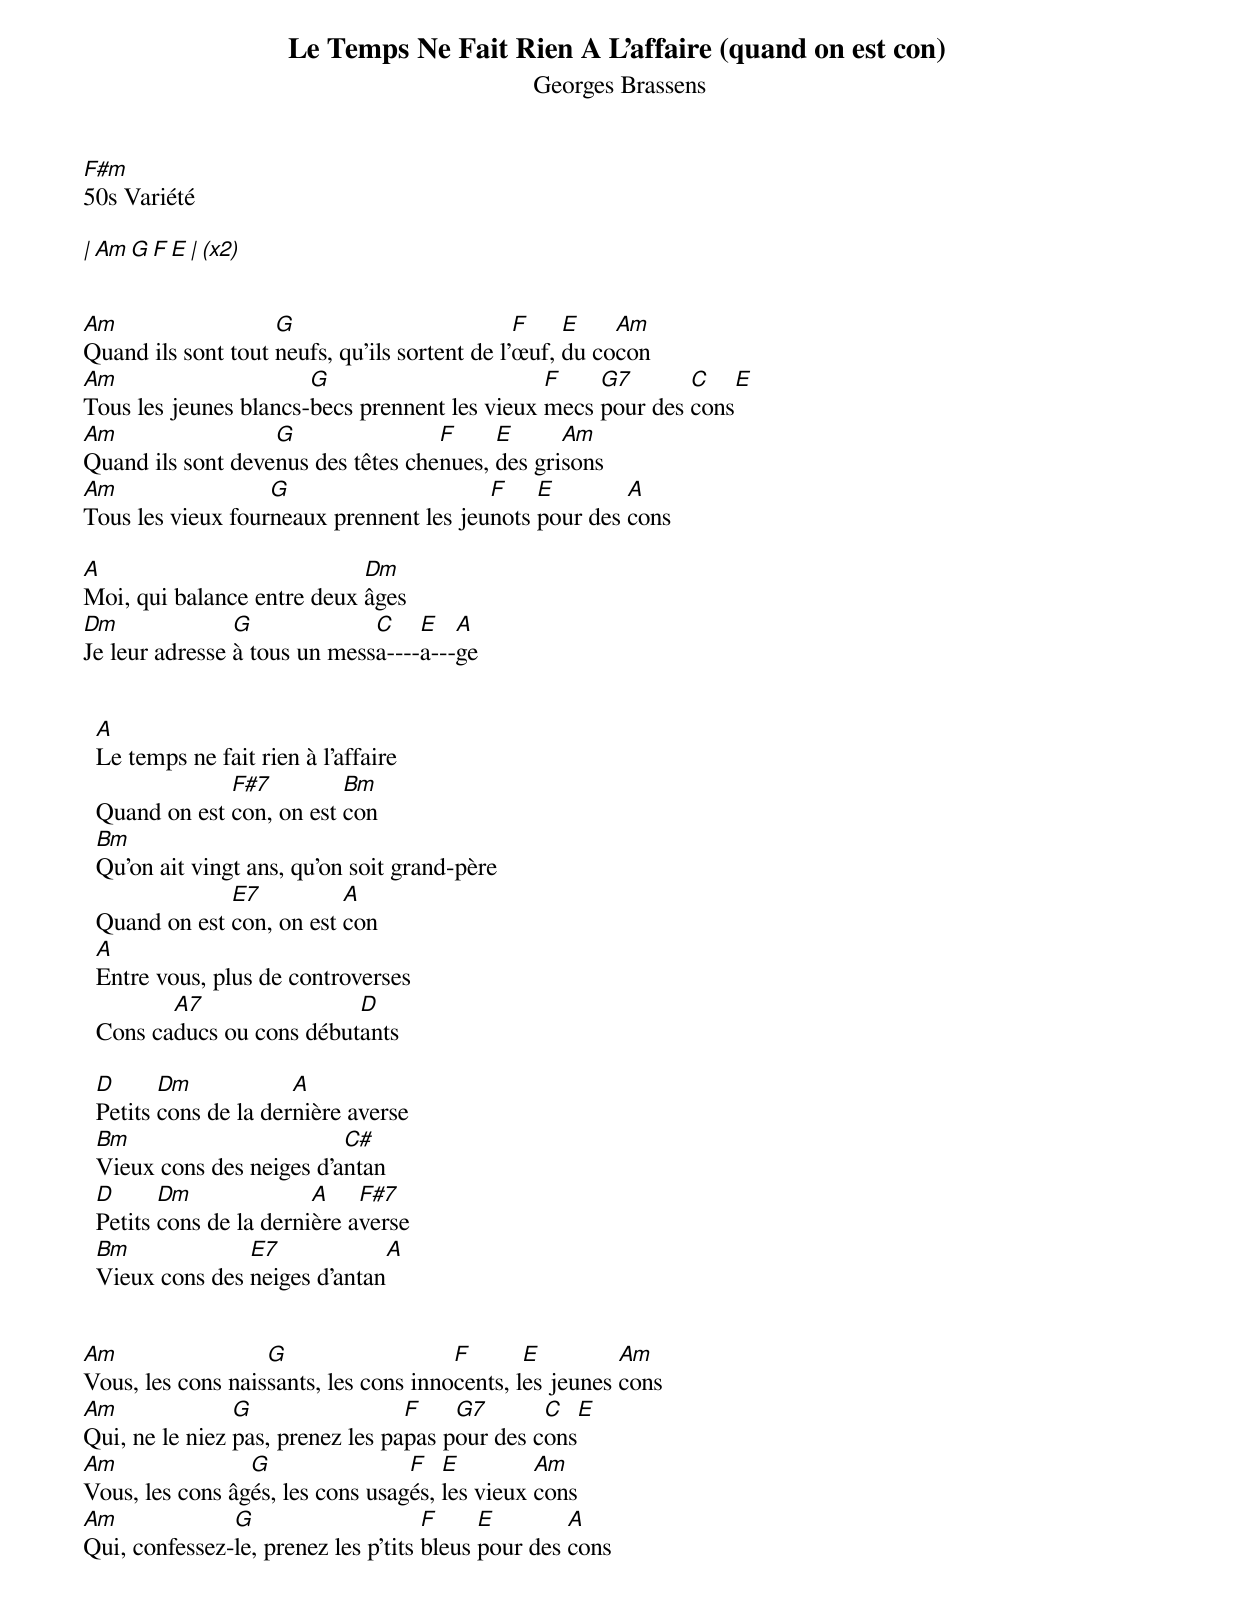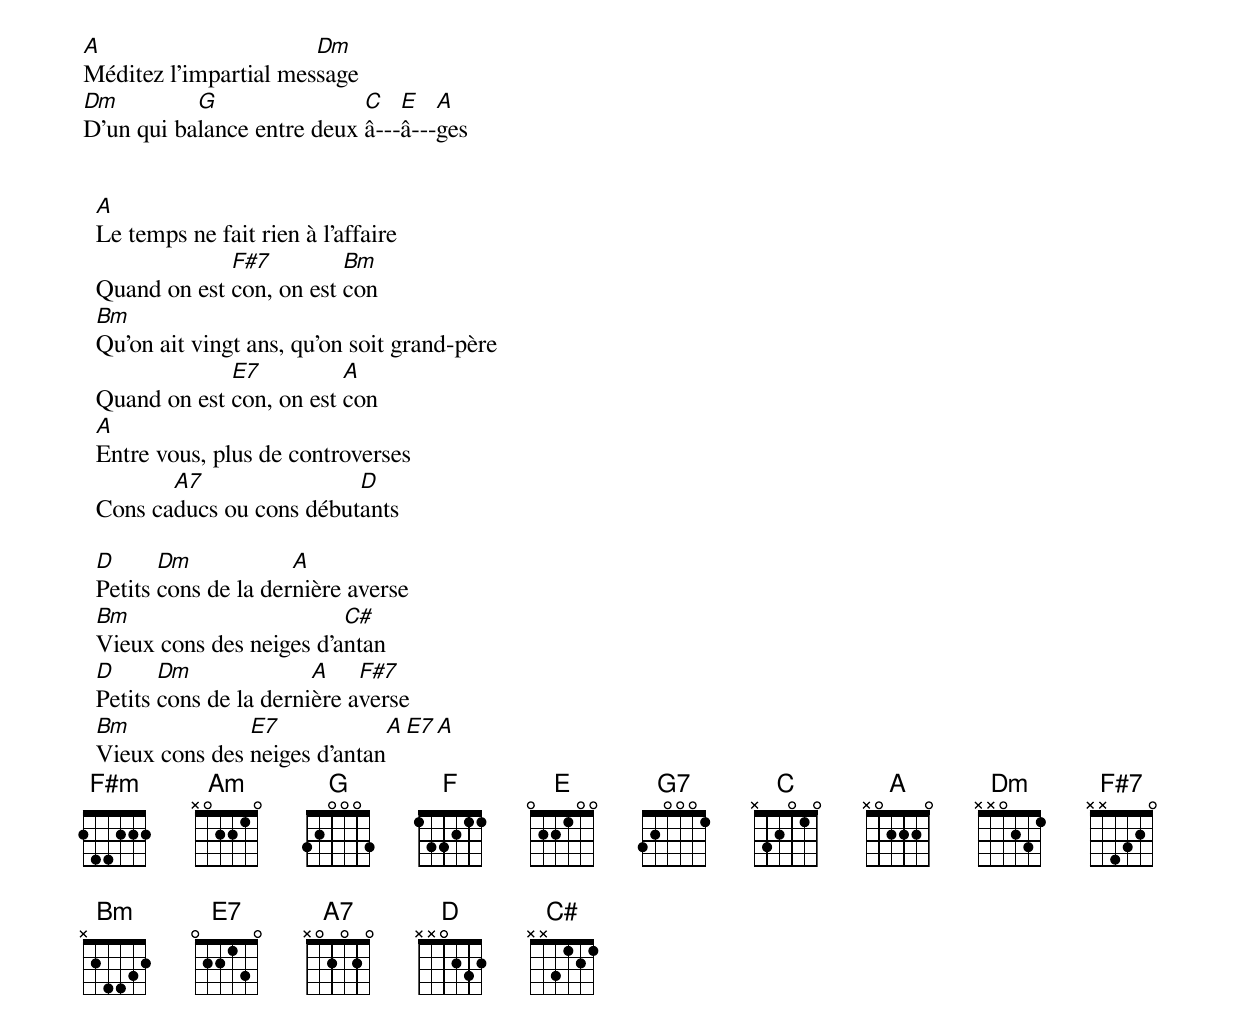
Le Temps Ne Fait Rien A L'affaire (quand on est con)
Georges Brassens
F#m
50s Variété

| Am  G   F   E  | (x2)


Am                  G                          F    E    Am
Quand ils sont tout neufs, qu'ils sortent de l’œuf, du cocon
Am                     G                       F    G7       C    E
Tous les jeunes blancs-becs prennent les vieux mecs pour des cons
Am                 G                F     E      Am
Quand ils sont devenus des têtes chenues, des grisons
Am                 G                     F    E        A
Tous les vieux fourneaux prennent les jeunots pour des cons

A                           Dm
Moi, qui balance entre deux âges
Dm              G             C    E   A
Je leur adresse à tous un messa----a---ge


  A
  Le temps ne fait rien à l'affaire
               F#7         Bm
  Quand on est con, on est con
  Bm
  Qu'on ait vingt ans, qu'on soit grand-père
               E7          A
  Quand on est con, on est con
  A
  Entre vous, plus de controverses
         A7                D
  Cons caducs ou cons débutants

  D      Dm            A
  Petits cons de la dernière averse
  Bm                       C#
  Vieux cons des neiges d'antan
  D      Dm              A    F#7
  Petits cons de la dernière averse
  Bm             E7            A
  Vieux cons des neiges d'antan


Am                 G                   F       E         Am
Vous, les cons naissants, les cons innocents, les jeunes cons
Am              G                 F    G7       C    E
Qui, ne le niez pas, prenez les papas pour des cons
Am               G                F   E         Am
Vous, les cons âgés, les cons usagés, les vieux cons
Am             G                     F     E        A
Qui, confessez-le, prenez les p'tits bleus pour des cons


A                      Dm
Méditez l'impartial message
Dm         G                C   E   A
D'un qui balance entre deux â---â---ges


  A
  Le temps ne fait rien à l'affaire
               F#7         Bm
  Quand on est con, on est con
  Bm
  Qu'on ait vingt ans, qu'on soit grand-père
               E7          A
  Quand on est con, on est con
  A
  Entre vous, plus de controverses
         A7                D
  Cons caducs ou cons débutants

  D      Dm            A
  Petits cons de la dernière averse
  Bm                       C#
  Vieux cons des neiges d'antan
  D      Dm              A    F#7
  Petits cons de la dernière averse
  Bm             E7            A  E7  A
  Vieux cons des neiges d'antan
